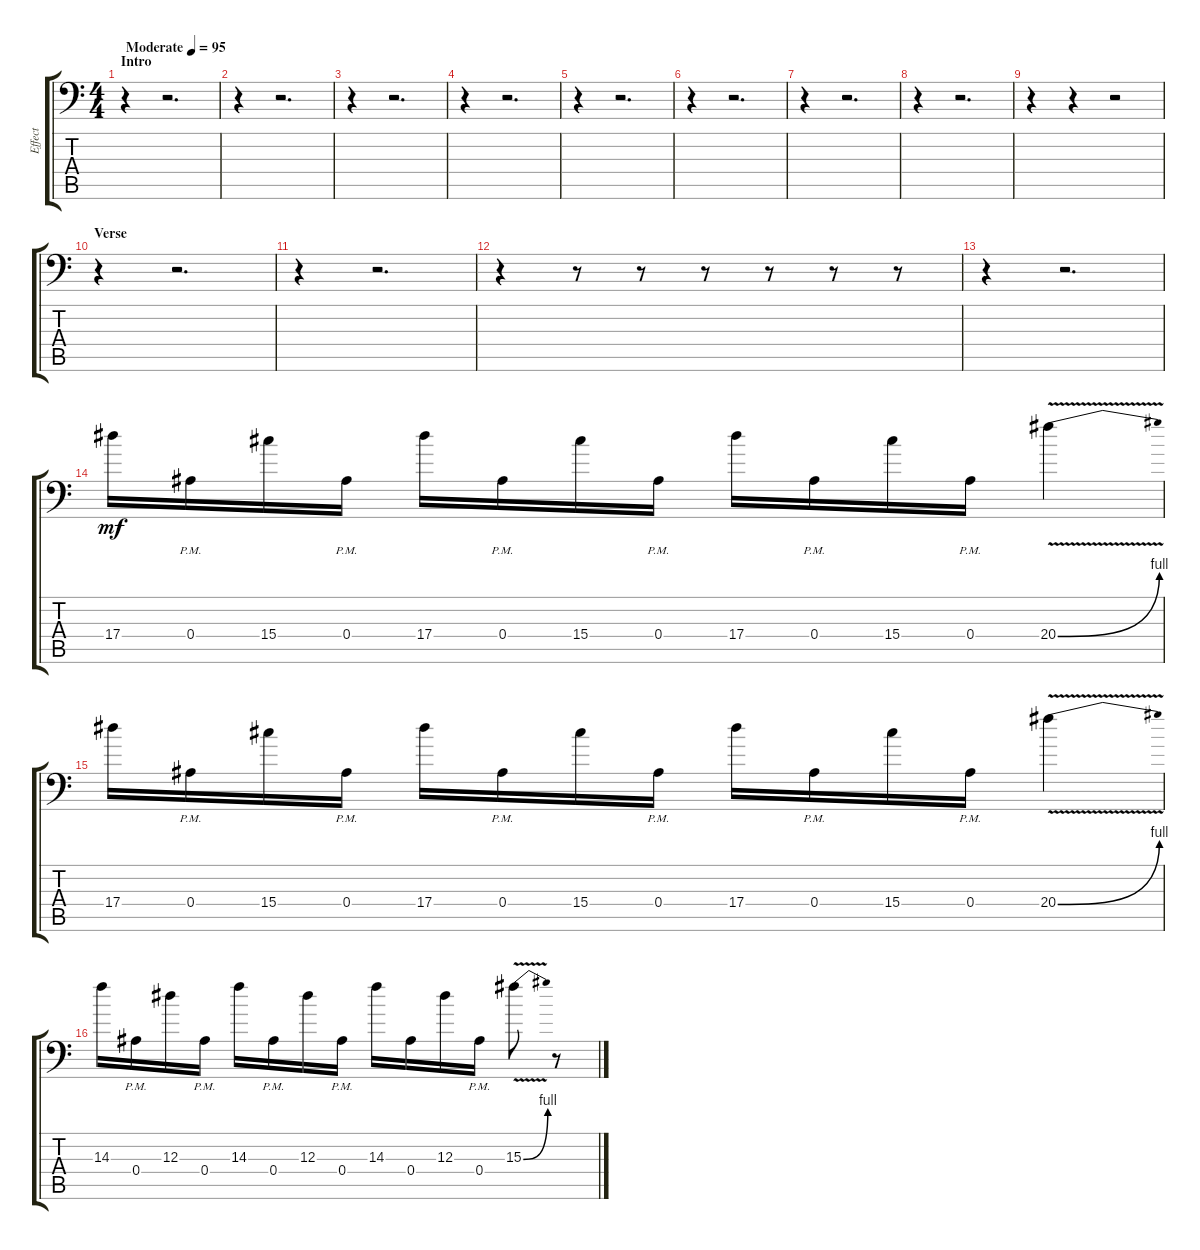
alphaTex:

\track ("Effect" "Effect") {instrument overdrivenguitar}
\staff {score tabs}
\tuning (C4 G3 Eb3 Bb2 F2 Bb1) {hide}
\ts (4 4)
\section ("" "Intro")
\tempo (95 "Moderate")
\clef f4
\ks c
r.4{dy mf instrument overdrivenguitar} r.2{d} |
r.4 r.2{d} |
r.4 r.2{d} |
r.4 r.2{d} |
r.4 r.2{d} |
r.4 r.2{d} |
r.4 r.2{d} |
r.4 r.2{d} |
r.4 r.4 r.2 |
\section ("" "Verse")
r.4 r.2{d} |
r.4 r.2{d} |
r.4 r.8 r.8 r.8 r.8 r.8 r.8 |
r.4 r.2{d} |
17.4.16 0.4{pm}.16 15.4.16 0.4{pm}.16 17.4.16 0.4{pm}.16 15.4.16 0.4{pm}.16 17.4.16 0.4{pm}.16 15.4.16 0.4{pm}.16 20.4{be (bend 0 0 60 4) v}.4 |
17.4.16 0.4{pm}.16 15.4.16 0.4{pm}.16 17.4.16 0.4{pm}.16 15.4.16 0.4{pm}.16 17.4.16 0.4{pm}.16 15.4.16 0.4{pm}.16 20.4{be (bend 0 0 60 4) v}.4 |
14.3.16 0.4{pm}.16 12.3.16 0.4{pm}.16 14.3.16 0.4{pm}.16 12.3.16 0.4{pm}.16 14.3.16 0.4.16 12.3.16 0.4{pm}.16 15.3{be (bend 0 0 60 4) v}.8 r.8
